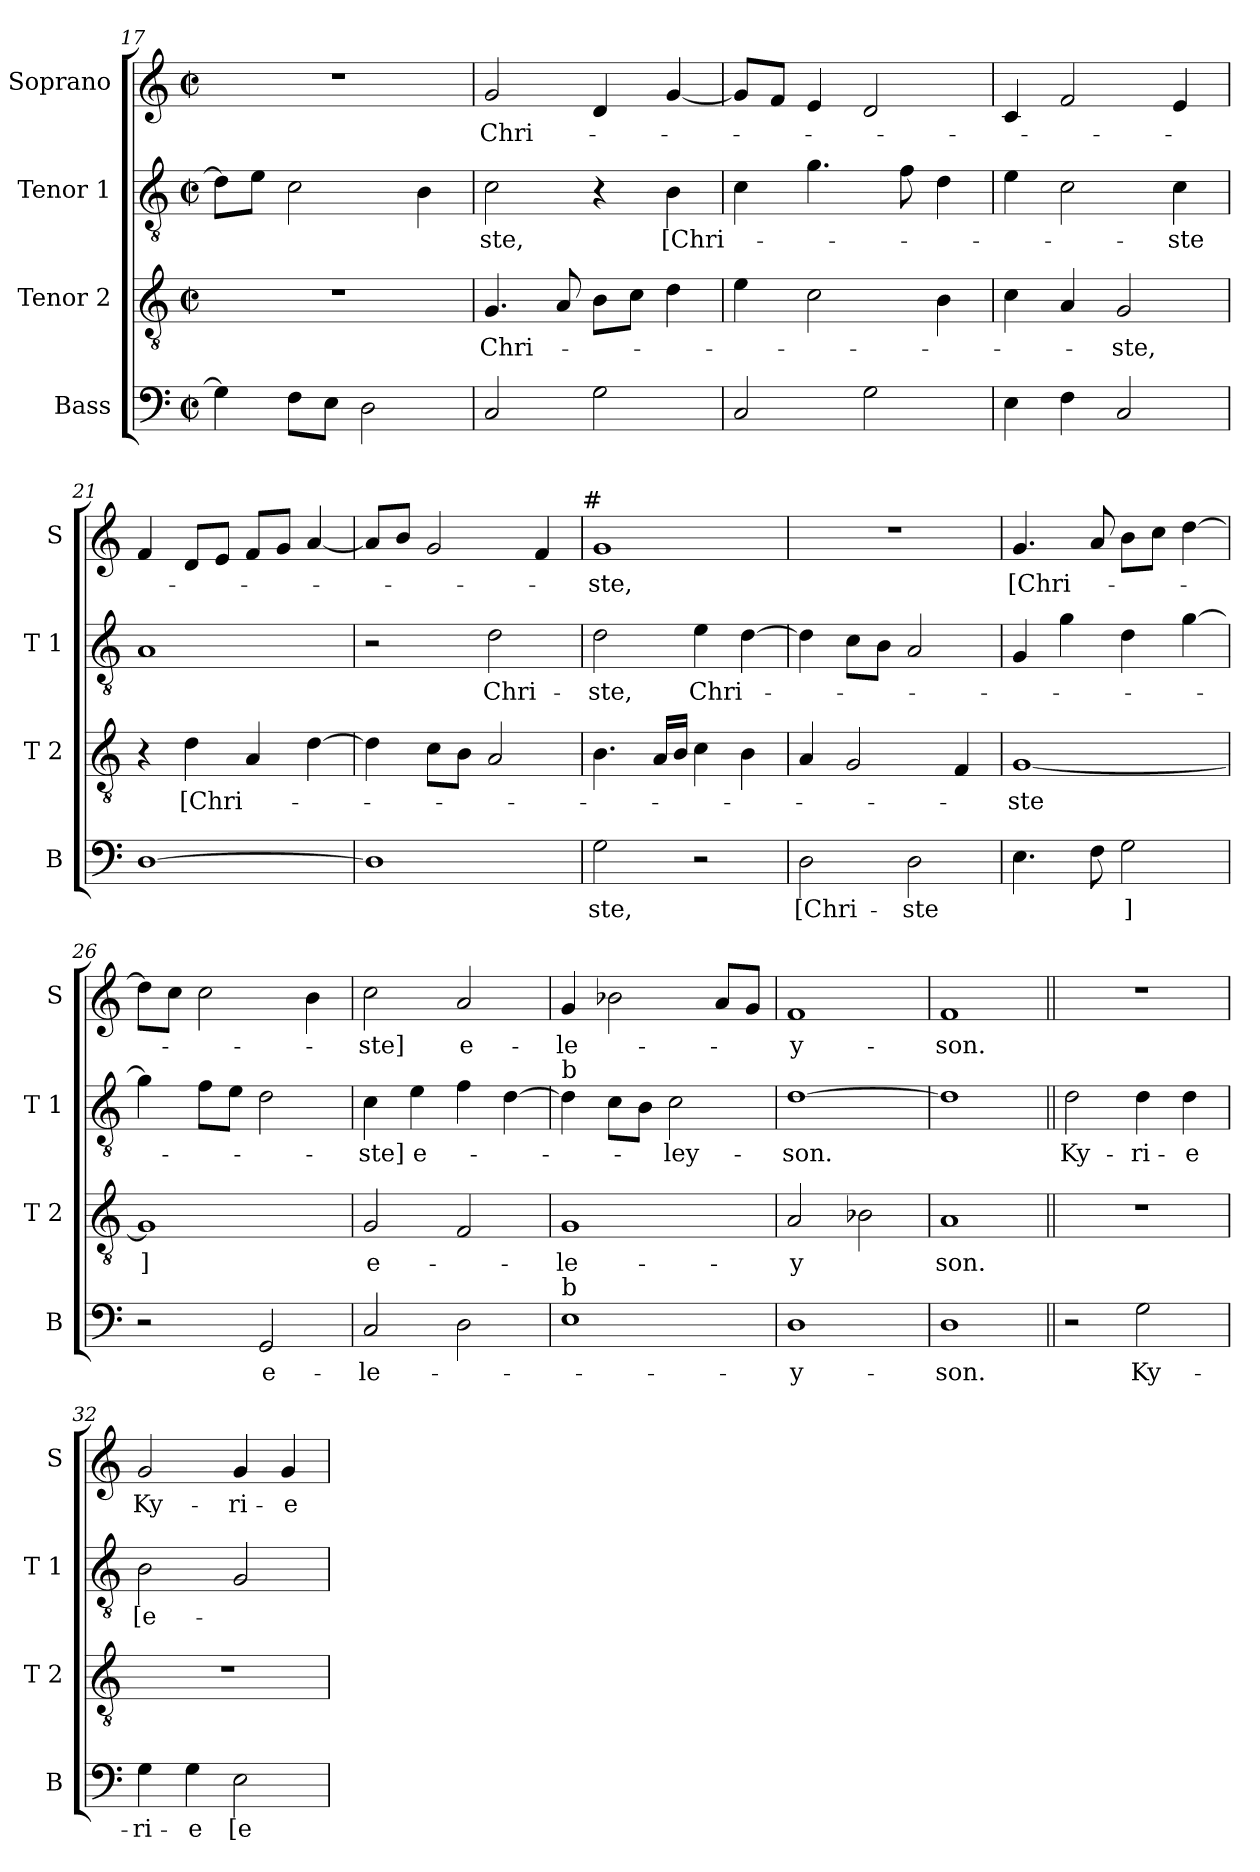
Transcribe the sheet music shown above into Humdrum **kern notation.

**kern	**text	**kern	**text	**kern	**text	**kern	**text
*part4	*part4	*part3	*part3	*part2	*part2	*part1	*part1
*staff4	*staff4	*staff3	*staff3	*staff2	*staff2	*staff1	*staff1
*I"Bass	*	*I"Tenor 2	*	*I"Tenor 1	*	*I"Soprano	*
*I'B	*	*I'T 2	*	*I'T 1	*	*I'S	*
*clefF4	*	*clefGv2	*	*clefGv2	*	*clefG2	*
*k[]	*	*k[]	*	*k[]	*	*k[]	*
*C:	*	*C:	*	*C:	*	*C:	*
*M2/2	*	*M2/2	*	*M2/2	*	*M2/2	*
*met(c|)	*	*met(c|)	*	*met(c|)	*	*met(c|)	*
=17	=17	=17	=17	=17	=17	=17	=17
4G\]	.	1r	.	8d\L]	.	1r	.
.	.	.	.	8e\J	.	.	.
8F\L	.	.	.	2c\	.	.	.
8E\J	.	.	.	.	.	.	.
2D\	.	.	.	.	.	.	.
.	.	.	.	4B\	.	.	.
=18	=18	=18	=18	=18	=18	=18	=18
2C/	.	4.G/	Chri-	2c\	-ste,	2g/	Chri-
.	.	8A/	.	.	.	.	.
2G\	.	8B\L	.	4r	.	4d/	.
.	.	8c\J	.	.	.	.	.
.	.	4d\	.	4B\	[Chri-	[4g/	.
=19	=19	=19	=19	=19	=19	=19	=19
2C/	.	4e\	.	4c\	.	8g/L]	.
.	.	.	.	.	.	8f/J	.
.	.	2c\	.	4.g\	.	4e/	.
2G\	.	.	.	.	.	2d/	.
.	.	.	.	8f\	.	.	.
.	.	4B\	.	4d\	.	.	.
=20	=20	=20	=20	=20	=20	=20	=20
4E\	.	4c\	.	4e\	.	4c/	.
4F\	.	4A/	.	2c\	.	2f/	.
2C/	.	2G/	-ste,	.	.	.	.
.	.	.	.	4c\	-ste	4e/	.
!!LO:LB:g=z
=21	=21	=21	=21	=21	=21	=21	=21
[1D	.	4r	.	1A	.	4f/	.
.	.	4d\	[Chri-	.	.	8d/L	.
.	.	.	.	.	.	8e/J	.
.	.	4A/	.	.	.	8f/L	.
.	.	.	.	.	.	8g/J	.
.	.	[4d\	.	.	.	[4a/	.
=22	=22	=22	=22	=22	=22	=22	=22
1D]	.	4d\]	.	2r	.	8a/L]	.
.	.	.	.	.	.	8b/J	.
.	.	8c\L	.	.	.	2g/	.
.	.	8B\J	.	.	.	.	.
.	.	2A/	.	2d\	Chri-	.	.
.	.	.	.	.	.	4f/	.
!	!	!	!	!	!	!LO:TX:a:t=#	!
=23	=23	=23	=23	=23	=23	=23	=23
2G\	-ste,	4.B\	.	2d\	-ste,	1g	-ste,
.	.	16A/LL	.	.	.	.	.
.	.	16B/JJ	.	.	.	.	.
2r	.	4c\	.	4e\	Chri-	.	.
.	.	4B\	.	[4d\	.	.	.
=24	=24	=24	=24	=24	=24	=24	=24
2D\	[Chri-	4A/	.	4d\]	.	1r	.
.	.	2G/	.	8c\L	.	.	.
.	.	.	.	8B\J	.	.	.
2D\	-ste	.	.	2A/	.	.	.
.	.	4F/	.	.	.	.	.
=25	=25	=25	=25	=25	=25	=25	=25
4.E\	.	[1G	-ste	4G/	.	4.g/	[Chri-
.	.	.	.	4g\	.	.	.
8F\	.	.	.	.	.	8a/	.
2G\	]	.	.	4d\	.	8b\L	.
.	.	.	.	.	.	8cc\J	.
.	.	.	.	[4g\	.	[4dd\	.
!!LO:LB:g=z
=26	=26	=26	=26	=26	=26	=26	=26
2r	.	1G]	]	4g\]	.	8dd\L]	.
.	.	.	.	.	.	8cc\J	.
.	.	.	.	8f\L	.	2cc\	.
.	.	.	.	8e\J	.	.	.
2GG/	e-	.	.	2d\	.	.	.
.	.	.	.	.	.	4b\	.
=27	=27	=27	=27	=27	=27	=27	=27
2C/	-le-	2G/	e-	4c\	-ste]	2cc\	-ste]
.	.	.	.	4e\	e-	.	.
2D\	.	2F/	.	4f\	.	2a/	e-
.	.	.	.	[4d\	.	.	.
=28	=28	=28	=28	=28	=28	=28	=28
!	!	!	!	!LO:TX:a:t=b	!	!	!
!LO:TX:a:t=b	!	!	!	!	!	!	!
1E	.	1G	-le-	4d\]	.	4g/	-le-
.	.	.	.	8c\L	.	2b-X\	.
.	.	.	.	8B\J	.	.	.
.	.	.	.	2c\	-ley-	.	.
.	.	.	.	.	.	8a/L	.
.	.	.	.	.	.	8g/J	.
=29	=29	=29	=29	=29	=29	=29	=29
1D	-y-	2A/	-y	[1d	-son.	1f	-y-
.	.	2B-X\	.	.	.	.	.
=30	=30	=30	=30	=30	=30	=30	=30
1D	-son.	1A	son.	1d]	.	1f	-son.
!!LO:PB:g=z
=31||	=31||	=31||	=31||	=31||	=31||	=31||	=31||
2r	.	1r	.	2d\	Ky-	1r	.
2G\	Ky-	.	.	4d\	-ri-	.	.
.	.	.	.	4d\	-e	.	.
=32	=32	=32	=32	=32	=32	=32	=32
4G\	-ri-	1r	.	2B\	[e-	2g/	Ky-
4G\	-e	.	.	.	.	.	.
2E\	[e-	.	.	2G/	.	4g/	-ri-
.	.	.	.	.	.	4g/	-e
=	=	=	=	=	=	=	=
*-	*-	*-	*-	*-	*-	*-	*-
